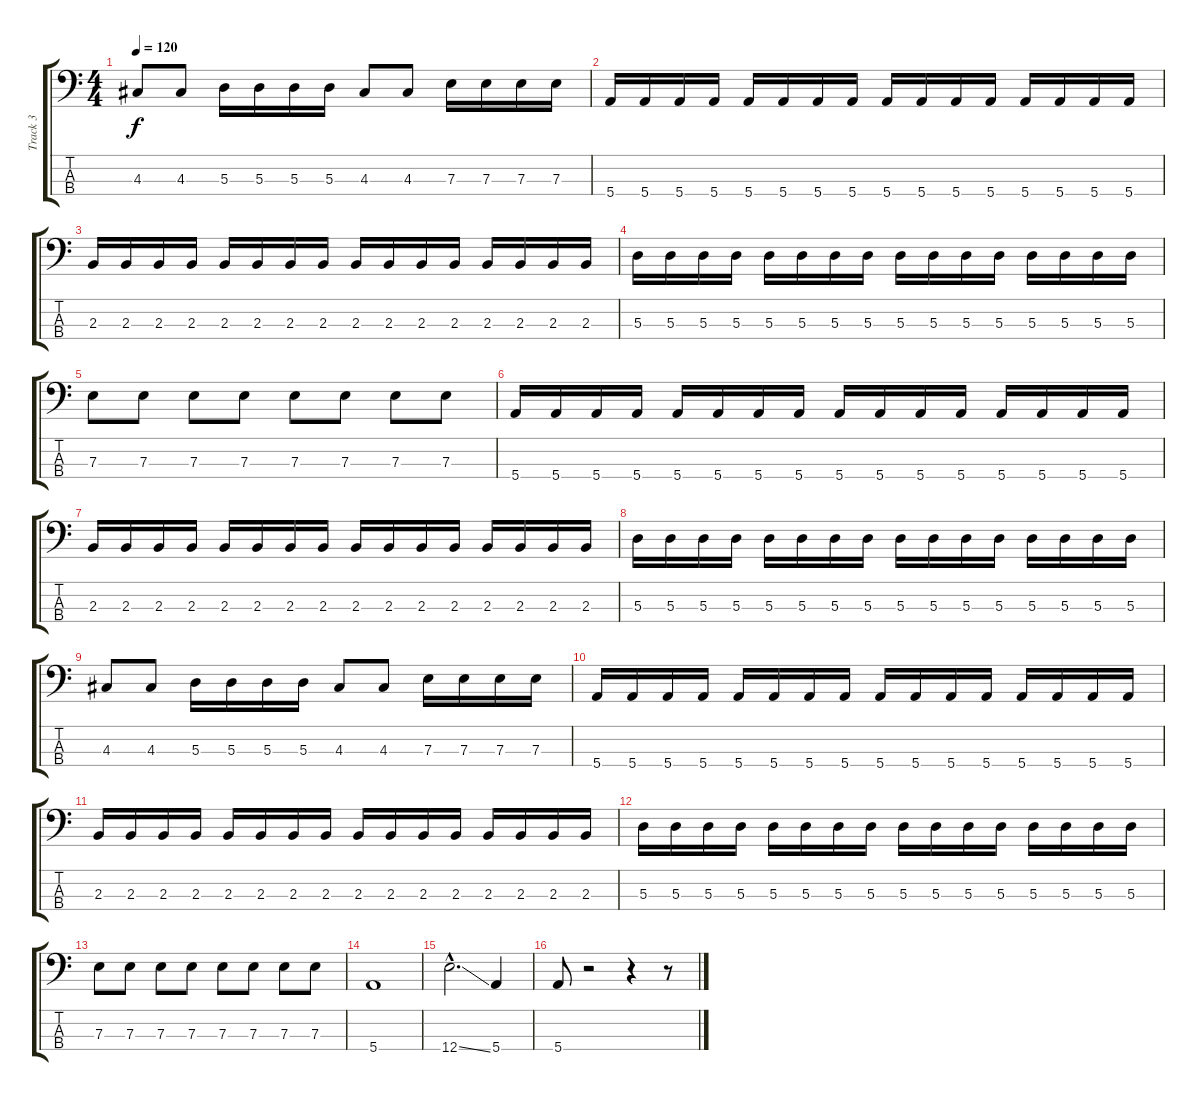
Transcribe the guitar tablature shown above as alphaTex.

\track ("Track 3" "Track 3") {instrument electricbasspick}
\staff {score tabs}
\tuning (G2 D2 A1 E1) {hide}
\ts (4 4)
\tempo 120
\clef f4
\ks c
4.3.8{dy f} 4.3.8 5.3.16 5.3.16 5.3.16 5.3.16 4.3.8 4.3.8 7.3.16 7.3.16 7.3.16 7.3.16 |
5.4.16 5.4.16 5.4.16 5.4.16 5.4.16 5.4.16 5.4.16 5.4.16 5.4.16 5.4.16 5.4.16 5.4.16 5.4.16 5.4.16 5.4.16 5.4.16 |
2.3.16 2.3.16 2.3.16 2.3.16 2.3.16 2.3.16 2.3.16 2.3.16 2.3.16 2.3.16 2.3.16 2.3.16 2.3.16 2.3.16 2.3.16 2.3.16 |
5.3.16 5.3.16 5.3.16 5.3.16 5.3.16 5.3.16 5.3.16 5.3.16 5.3.16 5.3.16 5.3.16 5.3.16 5.3.16 5.3.16 5.3.16 5.3.16 |
7.3.8 7.3.8 7.3.8 7.3.8 7.3.8 7.3.8 7.3.8 7.3.8 |
5.4.16 5.4.16 5.4.16 5.4.16 5.4.16 5.4.16 5.4.16 5.4.16 5.4.16 5.4.16 5.4.16 5.4.16 5.4.16 5.4.16 5.4.16 5.4.16 |
2.3.16 2.3.16 2.3.16 2.3.16 2.3.16 2.3.16 2.3.16 2.3.16 2.3.16 2.3.16 2.3.16 2.3.16 2.3.16 2.3.16 2.3.16 2.3.16 |
5.3.16 5.3.16 5.3.16 5.3.16 5.3.16 5.3.16 5.3.16 5.3.16 5.3.16 5.3.16 5.3.16 5.3.16 5.3.16 5.3.16 5.3.16 5.3.16 |
4.3.8 4.3.8 5.3.16 5.3.16 5.3.16 5.3.16 4.3.8 4.3.8 7.3.16 7.3.16 7.3.16 7.3.16 |
5.4.16 5.4.16 5.4.16 5.4.16 5.4.16 5.4.16 5.4.16 5.4.16 5.4.16 5.4.16 5.4.16 5.4.16 5.4.16 5.4.16 5.4.16 5.4.16 |
2.3.16 2.3.16 2.3.16 2.3.16 2.3.16 2.3.16 2.3.16 2.3.16 2.3.16 2.3.16 2.3.16 2.3.16 2.3.16 2.3.16 2.3.16 2.3.16 |
5.3.16 5.3.16 5.3.16 5.3.16 5.3.16 5.3.16 5.3.16 5.3.16 5.3.16 5.3.16 5.3.16 5.3.16 5.3.16 5.3.16 5.3.16 5.3.16 |
7.3.8 7.3.8 7.3.8 7.3.8 7.3.8 7.3.8 7.3.8 7.3.8 |
5.4.1 |
12.4{ss hac}.2{d} 5.4.4 |
5.4.8 r.2 r.4 r.8
